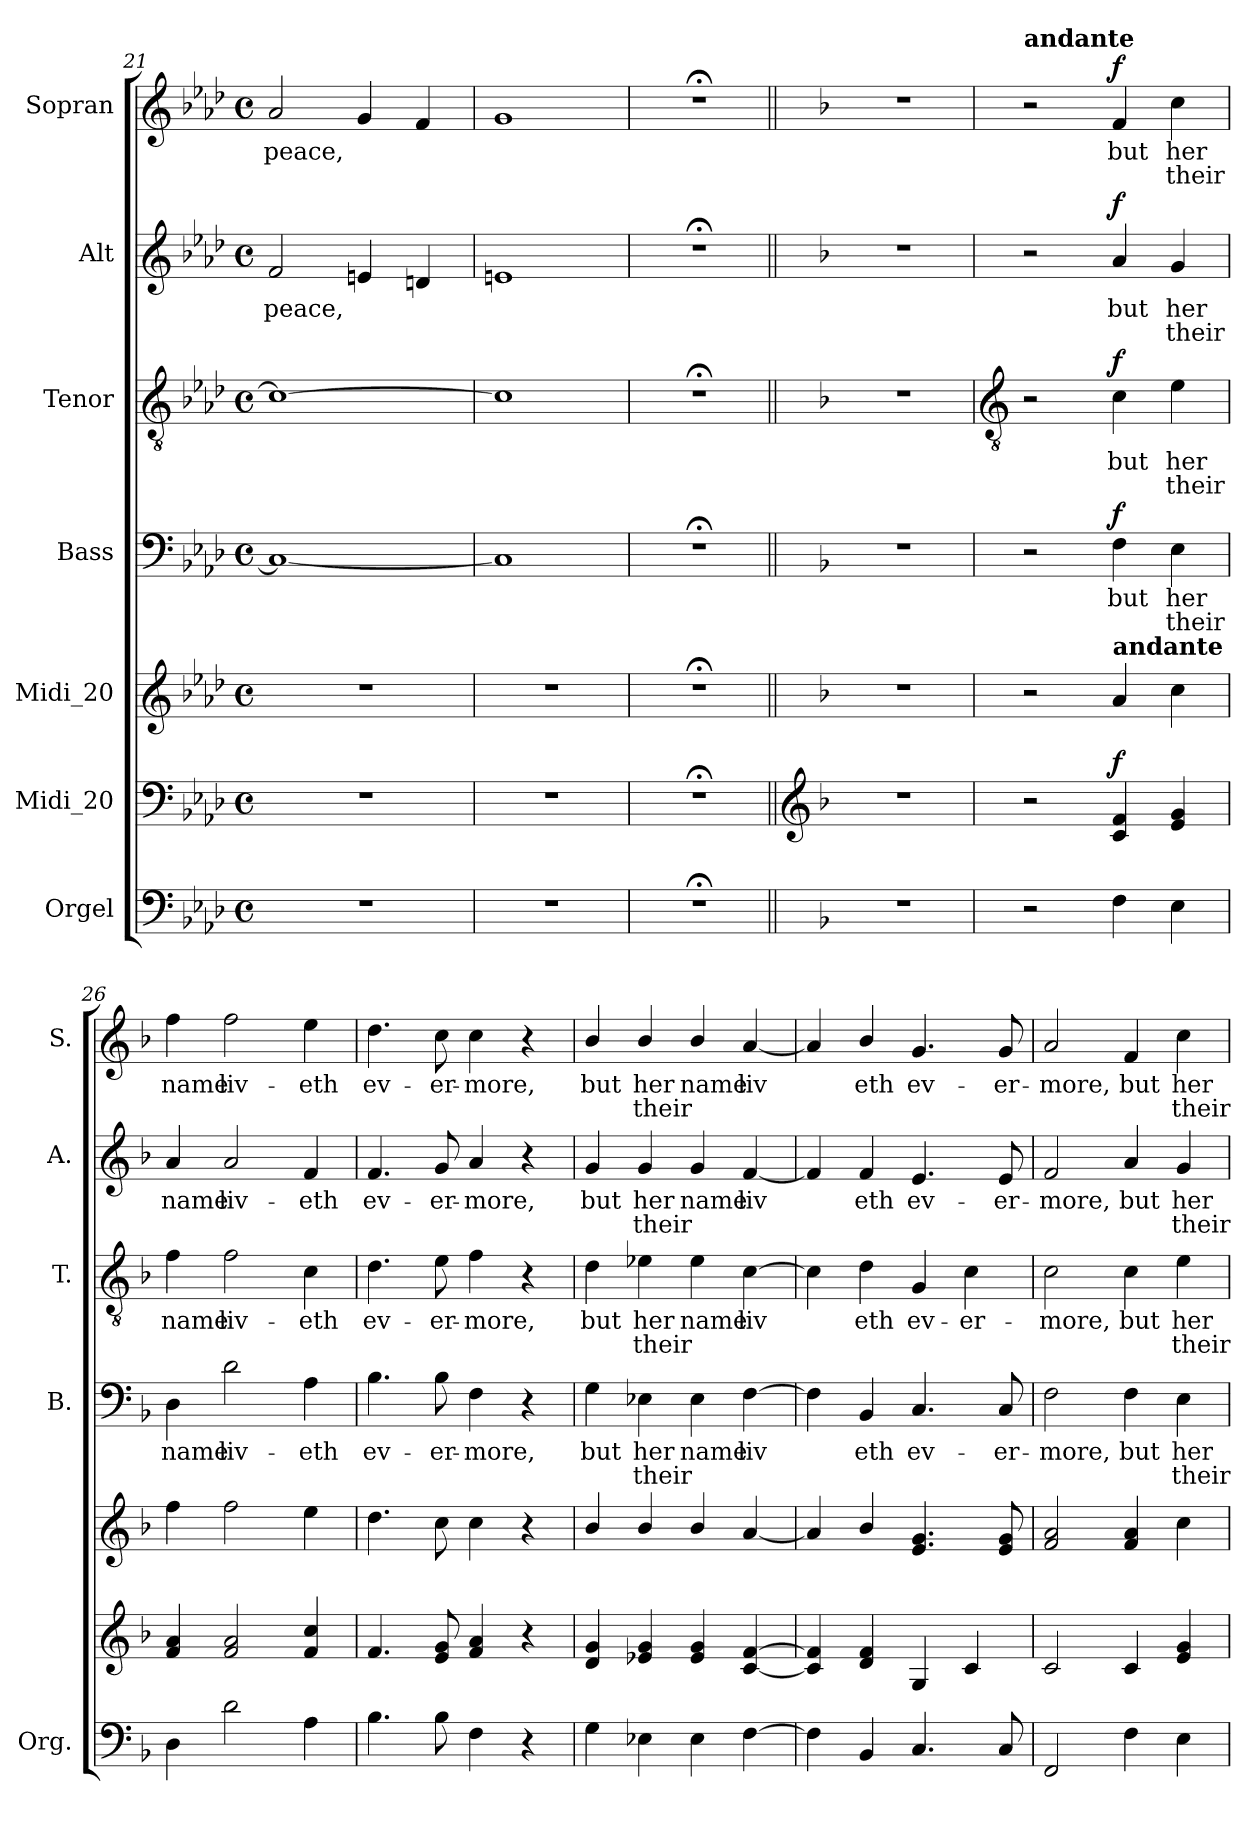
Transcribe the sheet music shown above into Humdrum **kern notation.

**kern	**kern	**dynam	**kern	**kern	**text	**text	**dynam	**kern	**text	**text	**dynam	**kern	**text	**text	**dynam	**kern	**text	**text	**dynam
*part7	*part6	*part6	*part5	*part4	*part4	*part4	*part4	*part3	*part3	*part3	*part3	*part2	*part2	*part2	*part2	*part1	*part1	*part1	*part1
*staff7	*staff6	*staff6	*staff5	*staff4	*staff4	*staff4	*staff4	*staff3	*staff3	*staff3	*staff3	*staff2	*staff2	*staff2	*staff2	*staff1	*staff1	*staff1	*staff1
*I"Orgel	*I"Midi_20	*	*I"Midi_20	*I"Bass	*	*	*	*I"Tenor	*	*	*	*I"Alt	*	*	*	*I"Sopran	*	*	*
*I'Org.	*	*	*	*I'B.	*	*	*	*I'T.	*	*	*	*I'A.	*	*	*	*I'S.	*	*	*
*clefF4	*clefF4	*	*clefG2	*clefF4	*	*	*	*clefGv2	*	*	*	*clefG2	*	*	*	*clefG2	*	*	*
*k[b-e-a-d-]	*k[b-e-a-d-]	*	*k[b-e-a-d-]	*k[b-e-a-d-]	*	*	*	*k[b-e-a-d-]	*	*	*	*k[b-e-a-d-]	*	*	*	*k[b-e-a-d-]	*	*	*
*A-:	*A-:	*	*A-:	*A-:	*	*	*	*A-:	*	*	*	*A-:	*	*	*	*A-:	*	*	*
*M4/4	*M4/4	*	*M4/4	*M4/4	*	*	*	*M4/4	*	*	*	*M4/4	*	*	*	*M4/4	*	*	*
*met(c)	*met(c)	*	*met(c)	*met(c)	*	*	*	*met(c)	*	*	*	*met(c)	*	*	*	*met(c)	*	*	*
=21	=21	=21	=21	=21	=21	=21	=21	=21	=21	=21	=21	=21	=21	=21	=21	=21	=21	=21	=21
!	!	!	!	!	!	!	!	!	!	!	!	!	!LO:LY:b	!	!	!	!LO:LY:b	!	!
1r	1r	.	1r	1C_	.	.	.	1c_	.	.	.	2f	peace,	.	.	2a-	peace,	.	.
.	.	.	.	.	.	.	.	.	.	.	.	4en	.	.	.	4g	.	.	.
.	.	.	.	.	.	.	.	.	.	.	.	4dn	.	.	.	4f	.	.	.
=22	=22	=22	=22	=22	=22	=22	=22	=22	=22	=22	=22	=22	=22	=22	=22	=22	=22	=22	=22
1r	1r	.	1r	1C]	.	.	.	1c]	.	.	.	1en	.	.	.	1g	.	.	.
=23	=23	=23	=23	=23	=23	=23	=23	=23	=23	=23	=23	=23	=23	=23	=23	=23	=23	=23	=23
1r;<	1r;<	.	1r;<	1r;<	.	.	.	1r;<	.	.	.	1r;<	.	.	.	1r;<	.	.	.
=24||	=24||	=24||	=24||	=24||	=24||	=24||	=24||	=24||	=24||	=24||	=24||	=24||	=24||	=24||	=24||	=24||	=24||	=24||	=24||
*	*clefG2	*	*	*	*	*	*	*	*	*	*	*	*	*	*	*	*	*	*
*k[b-]	*k[b-]	*	*k[b-]	*k[b-]	*	*	*	*k[b-]	*	*	*	*k[b-]	*	*	*	*k[b-]	*	*	*
*F:	*F:	*	*F:	*F:	*	*	*	*F:	*	*	*	*F:	*	*	*	*F:	*	*	*
1r	1r	.	1r	1r	.	.	.	1r	.	.	.	1r	.	.	.	1r	.	.	.
!!LO:LB:g=z
=25	=25	=25	=25	=25	=25	=25	=25	=25	=25	=25	=25	=25	=25	=25	=25	=25	=25	=25	=25
*	*	*	*	*	*	*	*	*clefGv2	*	*	*	*	*	*	*	*	*	*	*
!	!	!	!	!	!	!	!	!	!	!	!	!	!	!	!	!LO:TX:a:B:t=andante	!	!	!
2r	2r	.	2r	2r	.	.	.	2r	.	.	.	2r	.	.	.	2r	.	.	.
!	!	!	!LO:TX:a:B:t=andante	!	!	!	!	!	!	!	!	!	!	!	!	!	!	!	!
!	!	!LO:DY:a	!	!	!LO:LY:b	!	!LO:DY:b	!	!LO:LY:b	!	!LO:DY:b	!	!LO:LY:b	!	!LO:DY:b	!	!LO:LY:b	!	!LO:DY:b
4F	4c 4f	f	4a	4F	but	.	f	4c	but	.	f	4a	but	.	f	4f	but	.	f
!	!	!	!	!	!LO:LY:b	!LO:LY:b	!	!	!LO:LY:b	!LO:LY:b	!	!	!LO:LY:b	!LO:LY:b	!	!	!LO:LY:b	!LO:LY:b	!
4E	4e 4g	.	4cc	4E	her	their	.	4e	her	their	.	4g	her	their	.	4cc	her	their	.
=26	=26	=26	=26	=26	=26	=26	=26	=26	=26	=26	=26	=26	=26	=26	=26	=26	=26	=26	=26
!	!	!	!	!	!LO:LY:b	!	!	!	!LO:LY:b	!	!	!	!LO:LY:b	!	!	!	!LO:LY:b	!	!
4D	4f 4a	.	4ff	4D	name	.	.	4f	name	.	.	4a	name	.	.	4ff	name	.	.
!	!	!	!	!	!LO:LY:b	!	!	!	!LO:LY:b	!	!	!	!LO:LY:b	!	!	!	!LO:LY:b	!	!
2d	2f 2a	.	2ff	2d	liv-	.	.	2f	liv-	.	.	2a	liv-	.	.	2ff	liv-	.	.
!	!	!	!	!	!LO:LY:b	!	!	!	!LO:LY:b	!	!	!	!LO:LY:b	!	!	!	!LO:LY:b	!	!
4A	4f 4cc	.	4ee	4A	-eth	.	.	4c	-eth	.	.	4f	-eth	.	.	4ee	-eth	.	.
=27	=27	=27	=27	=27	=27	=27	=27	=27	=27	=27	=27	=27	=27	=27	=27	=27	=27	=27	=27
!	!	!	!	!	!LO:LY:b	!	!	!	!LO:LY:b	!	!	!	!LO:LY:b	!	!	!	!LO:LY:b	!	!
4.B-	4.f	.	4.dd	4.B-	ev-	.	.	4.d	ev-	.	.	4.f	ev-	.	.	4.dd	ev-	.	.
!	!	!	!	!	!LO:LY:b	!	!	!	!LO:LY:b	!	!	!	!LO:LY:b	!	!	!	!LO:LY:b	!	!
8B-	8e 8g	.	8cc	8B-	-er-	.	.	8e	-er-	.	.	8g	-er-	.	.	8cc	-er-	.	.
!	!	!	!	!	!LO:LY:b	!	!	!	!LO:LY:b	!	!	!	!LO:LY:b	!	!	!	!LO:LY:b	!	!
4F	4f 4a	.	4cc	4F	-more,	.	.	4f	-more,	.	.	4a	-more,	.	.	4cc	-more,	.	.
4r	4r	.	4r	4r	.	.	.	4r	.	.	.	4r	.	.	.	4r	.	.	.
=28	=28	=28	=28	=28	=28	=28	=28	=28	=28	=28	=28	=28	=28	=28	=28	=28	=28	=28	=28
!	!	!	!	!	!LO:LY:b	!	!	!	!LO:LY:b	!	!	!	!LO:LY:b	!	!	!	!LO:LY:b	!	!
4G	4d 4g	.	4b-/	4G	but	.	.	4d	but	.	.	4g	but	.	.	4b-/	but	.	.
!	!	!	!	!	!LO:LY:b	!LO:LY:b	!	!	!LO:LY:b	!LO:LY:b	!	!	!LO:LY:b	!LO:LY:b	!	!	!LO:LY:b	!LO:LY:b	!
4E-X	4e-X 4g	.	4b-/	4E-X	her	their	.	4e-X	her	their	.	4g	her	their	.	4b-/	her	their	.
!	!	!	!	!	!LO:LY:b	!	!	!	!LO:LY:b	!	!	!	!LO:LY:b	!	!	!	!LO:LY:b	!	!
4E-	4e- 4g	.	4b-/	4E-	name	.	.	4e-	name	.	.	4g	name	.	.	4b-/	name	.	.
!	!	!	!	!	!LO:LY:b	!	!	!	!LO:LY:b	!	!	!	!LO:LY:b	!	!	!	!LO:LY:b	!	!
[4F	[4c [4f	.	[4a/	[4F	liv	.	.	[4c	liv	.	.	[4f	liv	.	.	[4a/	liv	.	.
=29	=29	=29	=29	=29	=29	=29	=29	=29	=29	=29	=29	=29	=29	=29	=29	=29	=29	=29	=29
4F]	4c] 4f]	.	4a/]	4F]	.	.	.	4c]	.	.	.	4f]	.	.	.	4a/]	.	.	.
!	!	!	!	!	!LO:LY:b	!	!	!	!LO:LY:b	!	!	!	!LO:LY:b	!	!	!	!LO:LY:b	!	!
4BB-	4d 4f	.	4b-/	4BB-	eth	.	.	4d	eth	.	.	4f	eth	.	.	4b-/	eth	.	.
!	!	!	!	!	!LO:LY:b	!	!	!	!LO:LY:b	!	!	!	!LO:LY:b	!	!	!	!LO:LY:b	!	!
4.C	4G	.	4.e 4.g	4.C	ev-	.	.	4G	ev-	.	.	4.e	ev-	.	.	4.g	ev-	.	.
!	!	!	!	!	!	!	!	!	!LO:LY:b	!	!	!	!	!	!	!	!	!	!
.	4c	.	.	.	.	.	.	4c	-er-	.	.	.	.	.	.	.	.	.	.
!	!	!	!	!	!LO:LY:b	!	!	!	!	!	!	!	!LO:LY:b	!	!	!	!LO:LY:b	!	!
8C	.	.	8e 8g	8C	-er-	.	.	.	.	.	.	8e	-er-	.	.	8g	-er-	.	.
=30	=30	=30	=30	=30	=30	=30	=30	=30	=30	=30	=30	=30	=30	=30	=30	=30	=30	=30	=30
!	!	!	!	!	!LO:LY:b	!	!	!	!LO:LY:b	!	!	!	!LO:LY:b	!	!	!	!LO:LY:b	!	!
2FF	2c	.	2f 2a	2F	-more,	.	.	2c	-more,	.	.	2f	-more,	.	.	2a	-more,	.	.
!	!	!	!	!	!LO:LY:b	!	!	!	!LO:LY:b	!	!	!	!LO:LY:b	!	!	!	!LO:LY:b	!	!
4F	4c	.	4f 4a	4F	but	.	.	4c	but	.	.	4a	but	.	.	4f	but	.	.
!	!	!	!	!	!LO:LY:b	!LO:LY:b	!	!	!LO:LY:b	!LO:LY:b	!	!	!LO:LY:b	!LO:LY:b	!	!	!LO:LY:b	!LO:LY:b	!
4E	4e 4g	.	4cc	4E	her	their	.	4e	her	their	.	4g	her	their	.	4cc	her	their	.
=	=	=	=	=	=	=	=	=	=	=	=	=	=	=	=	=	=	=	=
*-	*-	*-	*-	*-	*-	*-	*-	*-	*-	*-	*-	*-	*-	*-	*-	*-	*-	*-	*-
